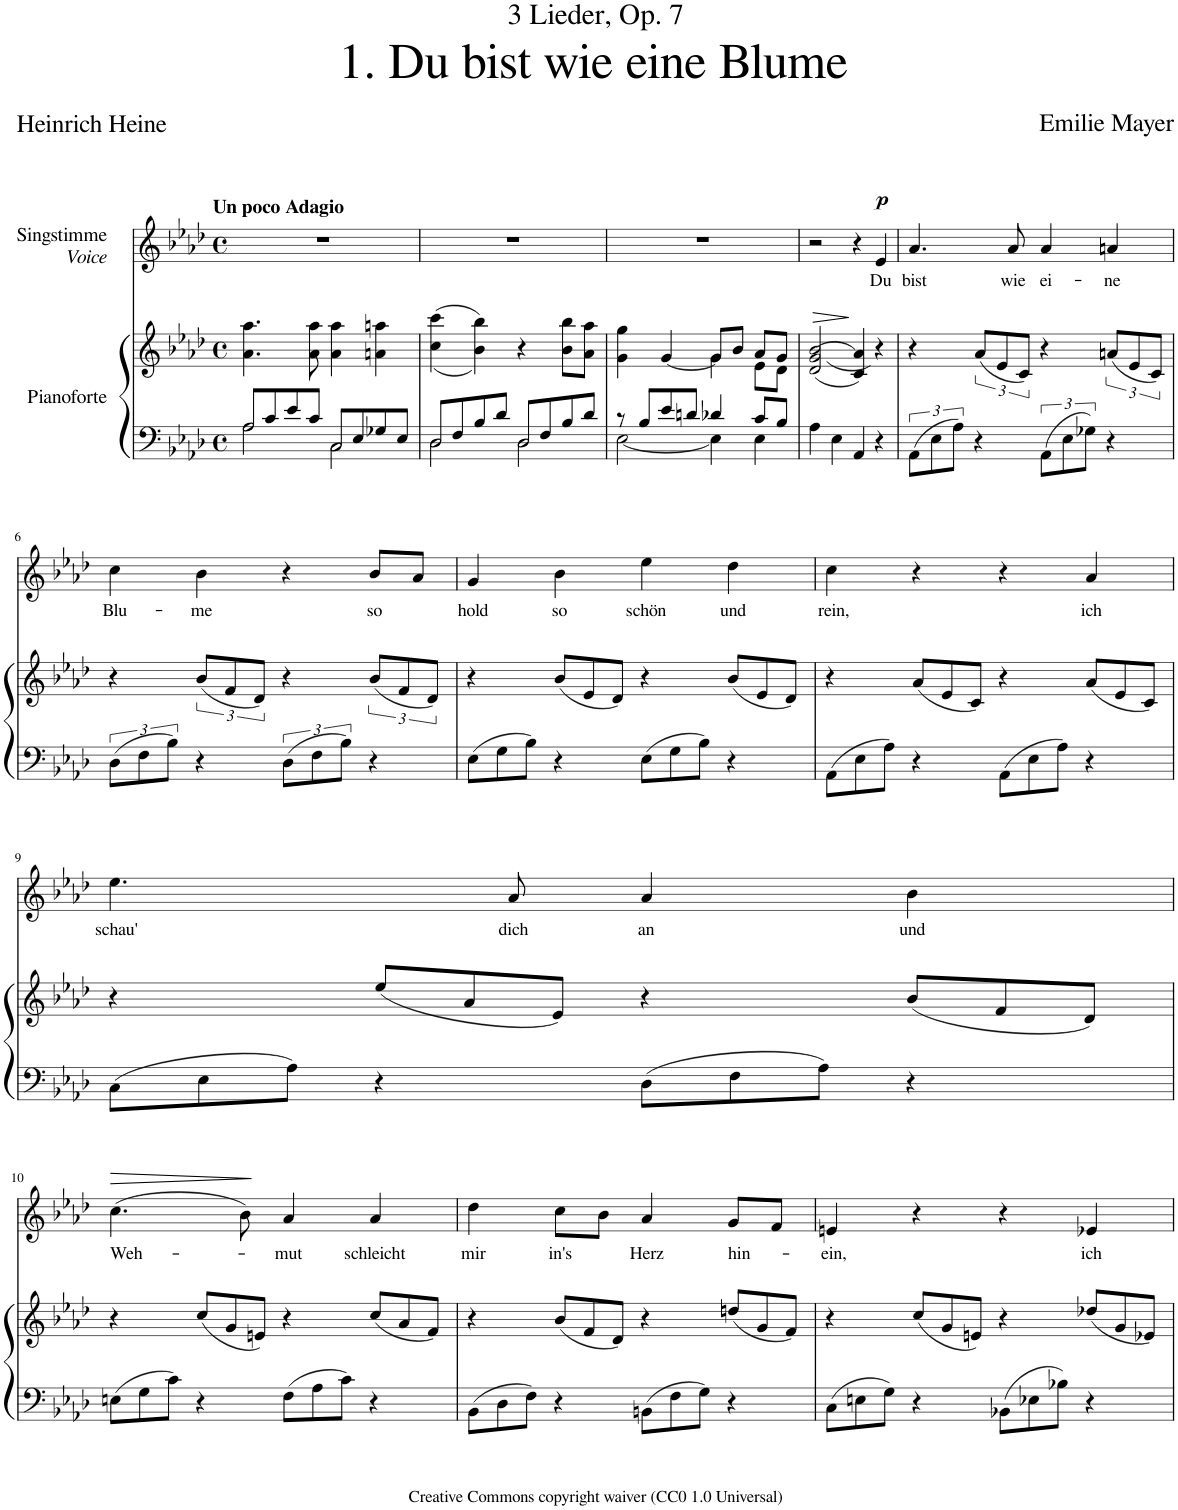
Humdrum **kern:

**kern	**kern	**dynam	**kern	**text	**dynam
*part2	*part2	*part2	*part1	*part1	*part1
*staff3	*staff2	*staff2/3	*staff1	*staff1	*staff1
*I"Pianoforte	*	*	*I"Singstimme Voice	*	*
*I'Pno	*	*	*	*	*
*clefF4	*clefG2	*	*clefG2	*	*
*k[b-e-a-d-]	*k[b-e-a-d-]	*	*k[b-e-a-d-]	*	*
*M4/4	*M4/4	*	*M4/4	*	*
*met(c)	*met(c)	*	*met(c)	*	*
=1	=1	=1	=1	=1	=1
!	!	!	!LO:TX:a:B:t=Un poco Adagio	!	!
!LO:N:head=open	!	!	!	!	!
*^	*	*	*	*	*
8A-/L	2A-\	4.a-\ 4.aa-\	.	1r	.	.
8c/	.	.	.	.	.	.
8e-/	.	.	.	.	.	.
8c/J	.	8a-\ 8aa-\	.	.	.	.
!LO:N:head=open	!	!	!	!	!	!
8C/L	2C\	4a-\ 4aa-\	.	.	.	.
8E-/	.	.	.	.	.	.
8G-X/	.	4an\ 4aan\	.	.	.	.
8E-/J	.	.	.	.	.	.
=2	=2	=2	=2	=2	=2	=2
!LO:N:head=open	!	!	!	!	!	!
8D-/L	2D-\	(<(4cc\ 4ccc\	.	1r	.	.
8F/	.	.	.	.	.	.
8B-/	.	4b-\ 4bb-\))	.	.	.	.
8d-/J	.	.	.	.	.	.
!LO:N:head=open	!	!	!	!	!	!
8D-/L	2D-\	4r	.	.	.	.
8F/	.	.	.	.	.	.
8B-/	.	8b-\ 8bb-\L	.	.	.	.
8d-/J	.	8a-\ 8aa-\J	.	.	.	.
=3	=3	=3	=3	=3	=3	=3
*	*	*^	*	*	*	*
8r	[2E-\	4gg\	4g\	.	1r	.	.
8B-/L	.	.	.	.	.	.	.
8e-/	.	[<4g/	4ryy	.	.	.	.
8dn/J	.	.	.	.	.	.	.
4d-X/	4E-\]	8g/L]	4g\	.	.	.	.
.	.	8b-/J	.	.	.	.	.
8c/L	4E-\	8a-/L	8e-\L	.	.	.	.
8B-/J	.	8g/J	8d-\J	.	.	.	.
*v	*v	*	*	*	*	*	*
=4	=4	=4	=4	=4	=4	=4
!	!	!	!LO:HP:b	!	!	!
*	*v	*v	*	*	*	*
4A-\	((>(<2d-/ 2g/ 2b-/	>	2r	.	.
4E-\	.	.	.	.	.
4AA-/	4c/ 4a-/)))	]	4r	.	.
!	!	!	!	!LO:LY:b	!LO:DY:a
4r	4r	.	4e-/	Du	p
=5	=5	=5	=5	=5	=5
!	!	!	!	!LO:LY:b	!
12AA-\L	4r	.	4.a-/	bist	.
12E-\	.	.	.	.	.
12A-\J	.	.	.	.	.
4r	(12a-/L	.	.	.	.
.	12e-/	.	.	.	.
!	!	!	!	!LO:LY:b	!
.	.	.	8a-/	wie	.
.	12c/J)	.	.	.	.
!	!	!	!	!LO:LY:b	!
12AA-\L	4r	.	4a-/	ei-	.
12E-\	.	.	.	.	.
12G-X\J	.	.	.	.	.
!	!	!	!	!LO:LY:b	!
4r	(12an/L	.	4an/	-ne	.
.	12e-/	.	.	.	.
.	12c/J)	.	.	.	.
!!LO:LB:g=z
=6	=6	=6	=6	=6	=6
!	!	!	!	!LO:LY:b	!
12D-\L	4r	.	4cc\	Blu-	.
12F\	.	.	.	.	.
12B-\J	.	.	.	.	.
!	!	!	!	!LO:LY:b	!
4r	(12b-/L	.	4b-\	-me	.
.	12f/	.	.	.	.
.	12d-/J)	.	.	.	.
12D-\L	4r	.	4r	.	.
12F\	.	.	.	.	.
12B-\J	.	.	.	.	.
!	!	!	!	!LO:LY:b	!
4r	(12b-/L	.	8b-/L	so	.
.	12f/	.	.	.	.
.	.	.	8a-/J	.	.
.	12d-/J)	.	.	.	.
=7	=7	=7	=7	=7	=7
!	!	!	!	!LO:LY:b	!
12E-\L	4r	.	4g/	hold	.
12G\	.	.	.	.	.
12B-\J	.	.	.	.	.
!	!	!	!	!LO:LY:b	!
4r	(12b-/L	.	4b-\	so	.
.	12e-/	.	.	.	.
.	12d-/J)	.	.	.	.
!	!	!	!	!LO:LY:b	!
12E-\L	4r	.	4ee-\	schön	.
12G\	.	.	.	.	.
12B-\J	.	.	.	.	.
!	!	!	!	!LO:LY:b	!
4r	(12b-/L	.	4dd-\	und	.
.	12e-/	.	.	.	.
.	12d-/J)	.	.	.	.
=8	=8	=8	=8	=8	=8
!	!	!	!	!LO:LY:b	!
12AA-\L	4r	.	4cc\	rein,	.
12E-\	.	.	.	.	.
12A-\J	.	.	.	.	.
4r	(12a-/L	.	4r	.	.
.	12e-/	.	.	.	.
.	12c/J)	.	.	.	.
12AA-\L	4r	.	4r	.	.
12E-\	.	.	.	.	.
12A-\J	.	.	.	.	.
!	!	!	!	!LO:LY:b	!
4r	(12a-/L	.	4a-/	ich	.
.	12e-/	.	.	.	.
.	12c/J)	.	.	.	.
!!LO:LB:g=z
=9	=9	=9	=9	=9	=9
!	!	!	!	!LO:LY:b	!
12C\L	4r	.	4.ee-\	schau'	.
12E-\	.	.	.	.	.
12A-\J	.	.	.	.	.
4r	(12ee-/L	.	.	.	.
.	12a-/	.	.	.	.
!	!	!	!	!LO:LY:b	!
.	.	.	8a-/	dich	.
.	12e-/J)	.	.	.	.
!	!	!	!	!LO:LY:b	!
12D-\L	4r	.	4a-/	an	.
12F\	.	.	.	.	.
12A-\J	.	.	.	.	.
!	!	!	!	!LO:LY:b	!
4r	(12b-/L	.	4b-\	und	.
.	12f/	.	.	.	.
.	12d-/J)	.	.	.	.
!!LO:LB:g=z
=10	=10	=10	=10	=10	=10
!	!	!	!	!LO:LY:b	!LO:HP:b
12En\L	4r	.	(4.cc\	Weh-	>
12G\	.	.	.	.	.
12c\J	.	.	.	.	.
4r	(12cc/L	.	.	.	.
.	12g/	.	.	.	.
.	.	.	8b-\)	.	.
.	12en/J)	.	.	.	.
!	!	!	!	!LO:LY:b	!
12F\L	4r	.	4a-/	-mut	]
12A-\	.	.	.	.	.
12c\J	.	.	.	.	.
!	!	!	!	!LO:LY:b	!
4r	(12cc/L	.	4a-/	schleicht	.
.	12a-/	.	.	.	.
.	12f/J)	.	.	.	.
=11	=11	=11	=11	=11	=11
!	!	!	!	!LO:LY:b	!
12BB-\L	4r	.	4dd-\	mir	.
12D-\	.	.	.	.	.
12F\J	.	.	.	.	.
!	!	!	!	!LO:LY:b	!
4r	(12b-/L	.	8cc\L	in's	.
.	12f/	.	.	.	.
.	.	.	8b-\J	.	.
.	12d-/J)	.	.	.	.
!	!	!	!	!LO:LY:b	!
12BBn\L	4r	.	4a-/	Herz	.
12F\	.	.	.	.	.
12G\J	.	.	.	.	.
!	!	!	!	!LO:LY:b	!
4r	(12ddn/L	.	8g/L	hin-	.
.	12g/	.	.	.	.
.	.	.	8f/J	.	.
.	12f/J)	.	.	.	.
=12	=12	=12	=12	=12	=12
!	!	!	!	!LO:LY:b	!
12C\L	4r	.	4en/	-ein,	.
12En\	.	.	.	.	.
12G\J	.	.	.	.	.
4r	(12cc/L	.	4r	.	.
.	12g/	.	.	.	.
.	12en/J)	.	.	.	.
12BB-X\L	4r	.	4r	.	.
12E-X\	.	.	.	.	.
12B-X\J	.	.	.	.	.
!	!	!	!	!LO:LY:b	!
4r	(12dd-X/L	.	4e-X/	ich	.
.	12g/	.	.	.	.
.	12e-X/J)	.	.	.	.
=	=	=	=	=	=
*-	*-	*-	*-	*-	*-
